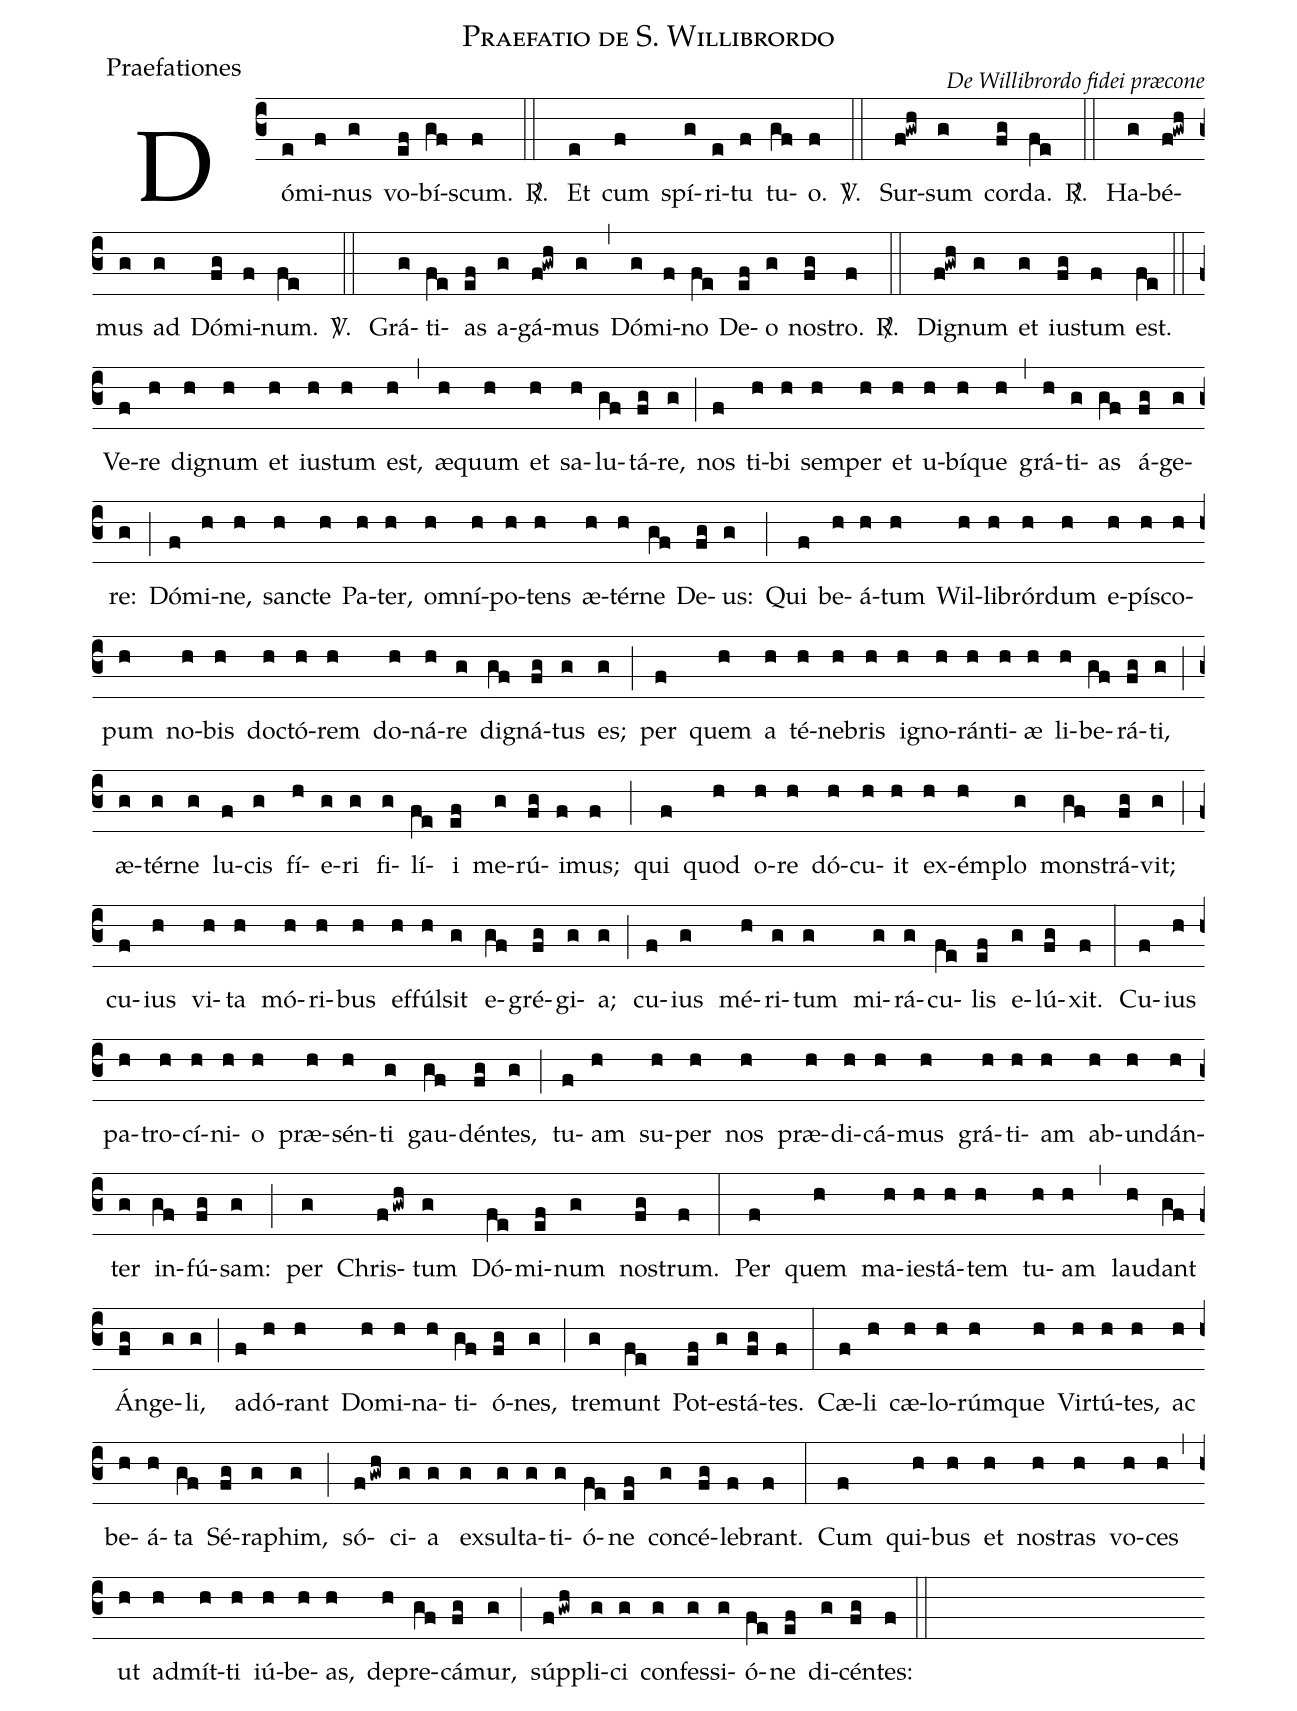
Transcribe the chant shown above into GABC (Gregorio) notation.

name:Praefatio de S. Willibrordo;
office-part:Praefationes;
commentary:De Willibrordo fidei præcone;
%%
(c3) Dó(e)mi(f)nus(g) vo(ef)bí(gf)scum.(f)
<sp>R/</sp>. (::) Et(e) cum(f) spí(g)ri(e)tu(f) tu(gf)o.(f)
<sp>V/</sp>. (::) Sur(f!gwh)sum(g) cor(fg)da.(fe)
<sp>R/</sp>. (::) Ha(g)bé(f!gwh)mus(g) ad(g) Dó(fg)mi(f)num.(fe)
<sp>V/</sp>. (::) Grá(g)ti(fe)as(ef) a(g)gá(f!gwh)mus(g) (,)
Dó(g)mi(f)no(fe) De(ef)o(g) no(fg)stro.(f)
<sp>R/</sp>. (::) Di(f!gwh)gnum(g) et(g) iu(fg)stum(f) est.(fe) (::)
Ve(f)re(h) di(h)gnum(h) et(h) iu(h)stum(h) est,(h) (,) æ(h)quum(h) et(h) sa(h)lu(gf)tá(fg)re,(g) (;)
nos(f) ti(h)bi(h) sem(h)per(h) et(h) u(h)bí(h)que(h) (,) grá(h)ti(g)as(gf) á(fg)ge(g)re:(g) (;)
Dó(f)mi(h)ne,(h) san(h)cte(h) Pa(h)ter,(h) om(h)ní(h)po(h)tens(h) æ(h)tér(h)ne(gf) De(fg)us:(g) (;)
Qui(f) be(h)á-(h)tum(h) Wil(h)li(h)brór(h)dum(h) e(h)pís(h)co(h)pum(h)
no(h)bis(h) doc(h)tó(h)rem(h) do(h)ná(h)re(g) di(gf)gná(fg)tus(g) es;(g) (;)
per(f) quem(h) a(h) té(h)ne(h)bris(h) i(h)gno(h)rán(h)ti(h)æ(h) li(h)be(gf)rá(fg)ti,(g) (;)
æ(g)tér(g)ne(g) lu(f)cis(g) fí(h)e(g)ri(g) fi(g)lí(fe)i(ef) me(g)rú(fg)i(f)mus;(f) (;)
qui(f) quod(h) o(h)re(h) dó(h)cu(h)it(h) ex(h)ém(h)plo(g) mons(gf)trá(fg)vit;(g) (;)
cu(f)ius(h) vi(h)ta(h) mó(h)ri(h)bus(h) ef(h)fúl(h)sit(g) e(gf)gré(fg)gi(g)a;(g) (;)
cu(f)ius(g) mé(h)ri(g)tum(g) mi(g)rá(g)cu(fe)lis(ef) e(g)lú(fg)xit.(f) (:)
Cu(f)ius(h) pa-(h)tro-(h)cí-(h)ni-(h)o(h) præ-(h)sén-(h)ti(g) gau-(gf)dén(fg)tes,(g) (;)
tu(f)am(h) su-(h)per(h) nos(h) præ-(h)di-(h)cá-(h)mus(h) grá(h)ti(h)am(h) ab(h)un(h)dán(h)ter(g) in(gf)fú(fg)sam:(g) (;)
per(g) Chris(fgwh)tum(g) Dó(fe)mi(ef)num(g) nos(fg)trum.(f) (:)
Per(f) quem(h) ma(h)ies(h)tá(h)tem(h) tu(h)am(h) (,) lau(h)dant(gf) Án(fg)ge(g)li,(g) (;)
ad(f)ó(h)rant(h) Do(h)mi(h)na(h)ti(gf)ó(fg)nes,(g) (;) tre(g)munt(fe) Pot(ef)es(g)tá(fg)tes.(f) (:)
Cæ-(f)li(h) cæ(h)lo-(h)rúm(h)que(h) Vir(h)tú(h)tes,(h) ac(h) be-(h)á(h)ta(gf) Sé(fg)ra(g)phim,(g) (;)
só(fgwh)ci(g)a(g) ex(g)sul(g)ta(g)ti(g)ó(fe)ne(ef) con(g)cé(fg)le(f)brant.(f) (:)
Cum(f) qui(h)bus(h) et(h) nos(h)tras(h) vo(h)ces(h) (,) ut(h) ad(h)mít(h)ti(h) iú(h)be(h)as,(h)
de(h)pre(gf)cá(fg)mur,(g) (;) súp(fgwh)pli(g)ci(g) con(g)fes(g)si(g)ó(fe)ne(ef) di(g)cén(fg)tes:(f) (::)
